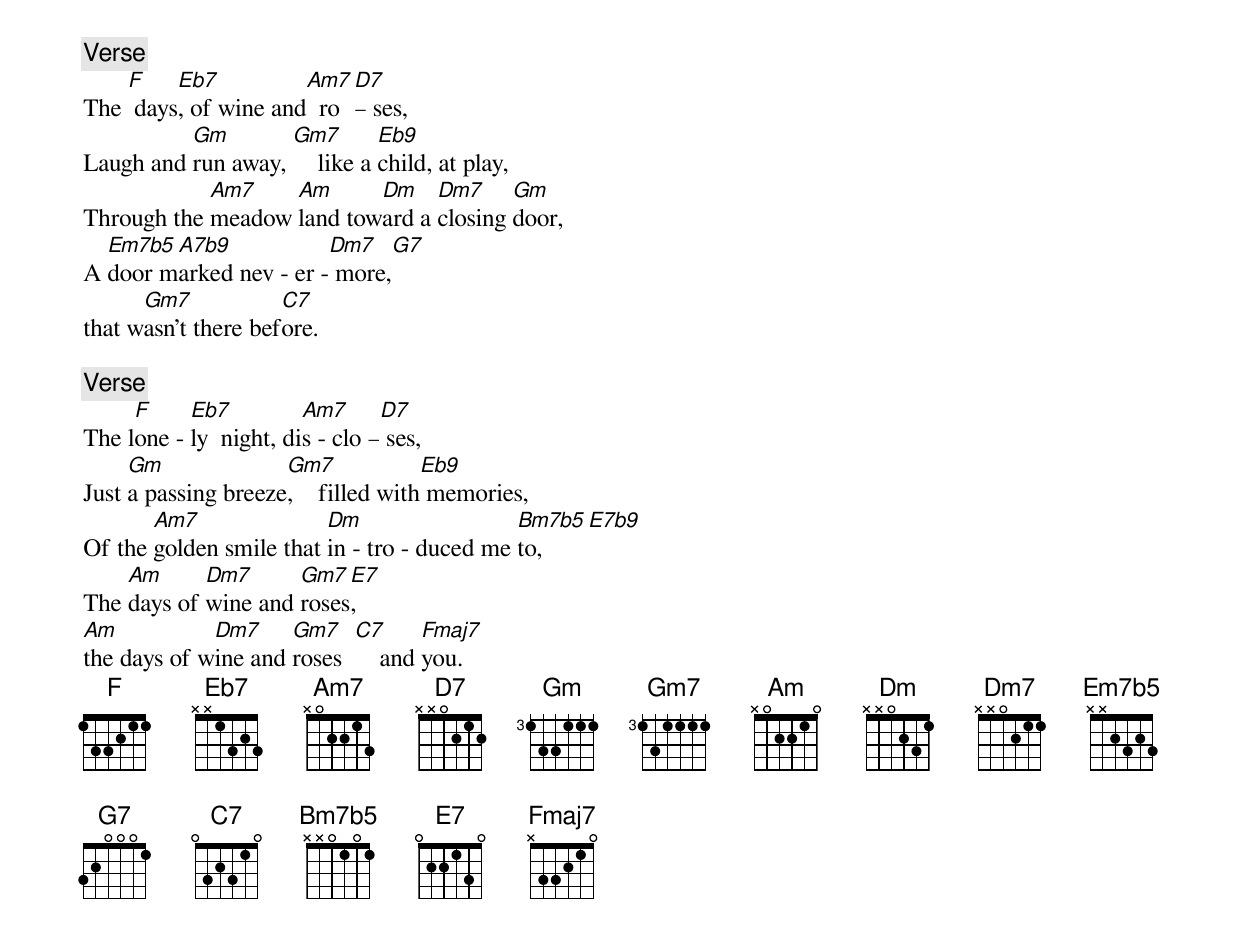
[Verse]
    Fmaj Eb7          Am7  D7
The  days, of wine and  ro – ses,
          Gm        Gm7        Eb9
Laugh and run away,     like a child, at play,
            Am7    Am      Dm    Dm7     Gm
Through the meadow land toward a closing door,
  Em7b5 A7b9            Dm7   G7
A door marked nev - er - more,
      Gm7            C7
that wasn't there before.

[Verse]
     Fmaj  Eb7          Am7      D7
The lone - ly  night, dis - clo – ses,
     Gm              Gm7             Eb9
Just a passing breeze,    filled with memories,
       Am7               Dm                  Bm7b5 E7b9
Of the golden smile that in - tro - duced me to,
    Am      Dm7      Gm7  E7
The days of wine and roses,
Am           Dm7     Gm7    C7      Fmaj7
the days of wine and roses      and you.
